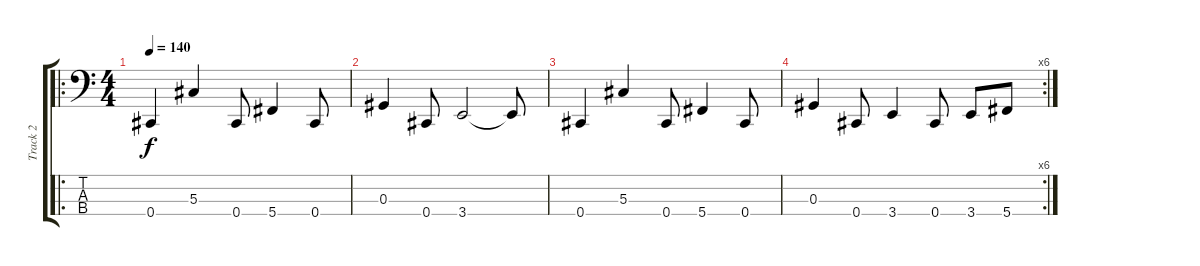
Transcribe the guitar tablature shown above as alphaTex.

\track ("Track 2" "Track 2") {instrument electricbasspick}
\staff {score tabs}
\tuning (Gb2 Db2 Ab1 Db1) {hide}
\ro
\ts (4 4)
\tempo 140
\clef f4
\ks c
0.4.4{dy f} 5.3.4 0.4.8 5.4.4 0.4.8 |
0.3.4 0.4.8 3.4.2 3.4{t}.8 |
0.4.4 5.3.4 0.4.8 5.4.4 0.4.8 |
\rc 6
0.3.4 0.4.8 3.4.4 0.4.8 3.4.8 5.4.8
